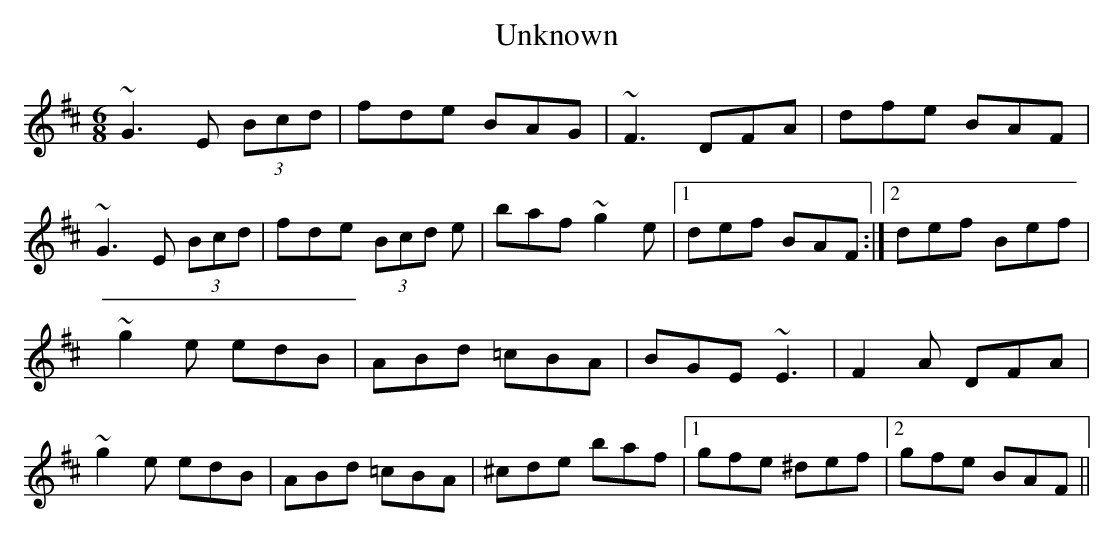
X:1
T:Unknown
M:6/8
L:1/8
K:D
~G3 E (3Bcd|fde BAG|~F3 DFA|dfe BAF|
~G3 E (3Bcd|fde (3Bcd e|baf ~g2e|1 def BAF:|2 def Bef|
~g2e edB|ABd =cBA|BGE ~E3|F2A DFA|
~g2e edB|ABd =cBA|^cde baf|1 gfe ^def|2 gfe BAF||
